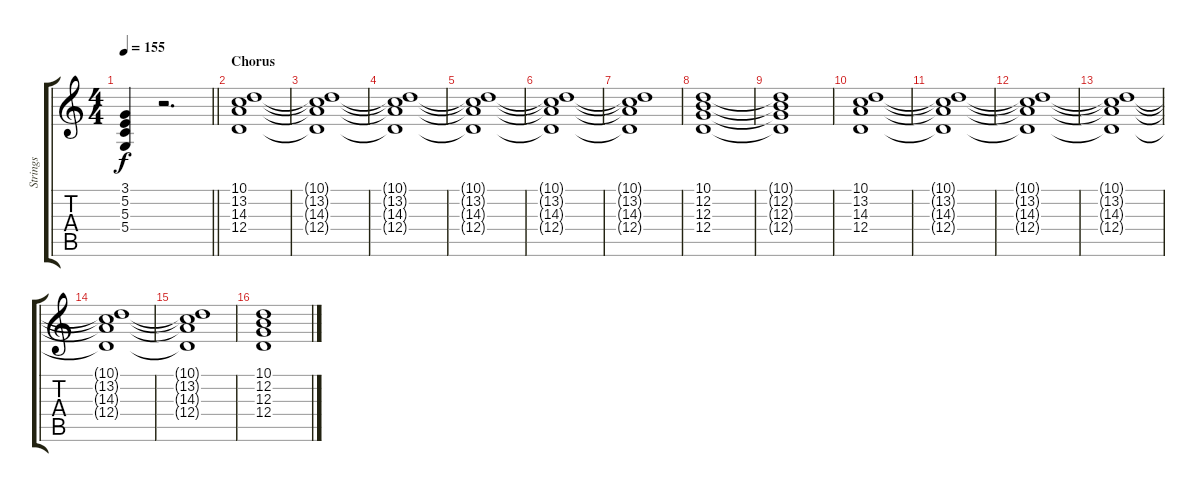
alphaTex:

\track ("Strings" "Strings") {instrument stringensemble1}
\staff {score tabs}
\tuning (E4 B3 G3 D3 A2 E2) {hide}
\ts (4 4)
\tempo 155
\clef g2
\barLineRight lightlight
\ks c
(3.1{t} 5.2{t} 5.3{t} 5.4{t}).4{dy f} r.2{d} |
\section ("" "Chorus")
(10.1 13.2 14.3 12.4).1 |
(10.1{t} 13.2{t} 14.3{t} 12.4{t}).1 |
(10.1{t} 13.2{t} 14.3{t} 12.4{t}).1 |
(10.1{t} 13.2{t} 14.3{t} 12.4{t}).1 |
(10.1{t} 13.2{t} 14.3{t} 12.4{t}).1 |
(10.1{t} 13.2{t} 14.3{t} 12.4{t}).1 |
(10.1 12.2 12.3 12.4).1 |
(10.1{t} 12.2{t} 12.3{t} 12.4{t}).1 |
(10.1 13.2 14.3 12.4).1 |
(10.1{t} 13.2{t} 14.3{t} 12.4{t}).1 |
(10.1{t} 13.2{t} 14.3{t} 12.4{t}).1 |
(10.1{t} 13.2{t} 14.3{t} 12.4{t}).1 |
(10.1{t} 13.2{t} 14.3{t} 12.4{t}).1 |
(10.1{t} 13.2{t} 14.3{t} 12.4{t}).1 |
(10.1 12.2 12.3 12.4).1
